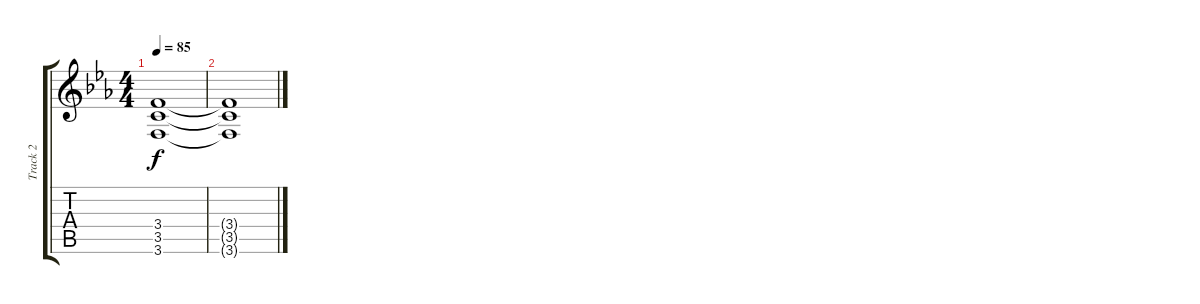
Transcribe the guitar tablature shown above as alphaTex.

\track ("Track 2" "Track 2") {instrument overdrivenguitar}
\staff {score tabs}
\tuning (E4 B3 G3 D3 A2 D2) {hide}
\ts (4 4)
\tempo 85
\clef g2
\ks eb
(3.4{t} 3.5{t} 3.6{t}).1{dy f} |
(3.4{t} 3.5{t} 3.6{t}).1
